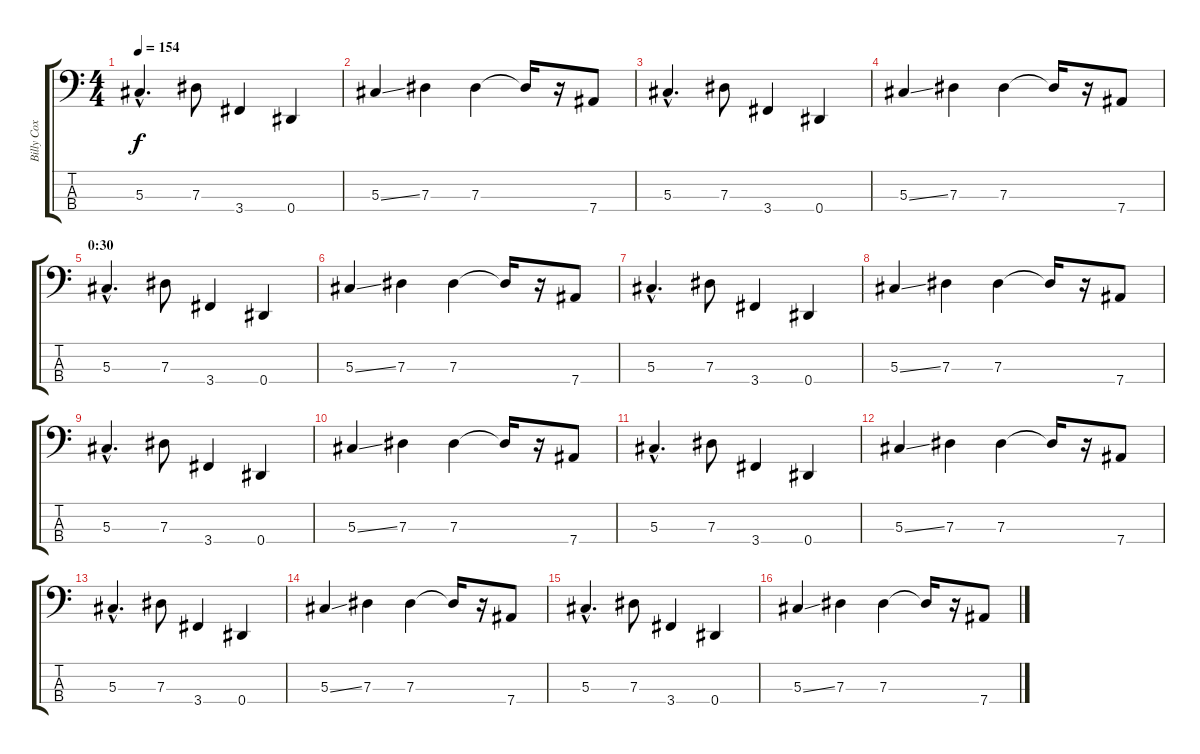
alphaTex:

\track ("Billy Cox" "Billy Cox") {instrument electricbassfinger}
\staff {score tabs}
\tuning (Gb2 Db2 Ab1 Eb1) {hide}
\ts (4 4)
\tempo 154
\clef f4
\ks c
5.3{hac}.4{d dy f} 7.3.8 3.4.4 0.4.4 |
5.3{ss}.4 7.3.4 7.3.4 7.3{t}.16 r.16 7.4.8 |
5.3{hac}.4{d} 7.3.8 3.4.4 0.4.4 |
5.3{ss}.4 7.3.4 7.3.4 7.3{t}.16 r.16 7.4.8 |
\section ("" "0:30")
5.3{hac}.4{d} 7.3.8 3.4.4 0.4.4 |
5.3{ss}.4 7.3.4 7.3.4 7.3{t}.16 r.16 7.4.8 |
5.3{hac}.4{d} 7.3.8 3.4.4 0.4.4 |
5.3{ss}.4 7.3.4 7.3.4 7.3{t}.16 r.16 7.4.8 |
5.3{hac}.4{d} 7.3.8 3.4.4 0.4.4 |
5.3{ss}.4 7.3.4 7.3.4 7.3{t}.16 r.16 7.4.8 |
5.3{hac}.4{d} 7.3.8 3.4.4 0.4.4 |
5.3{ss}.4 7.3.4 7.3.4 7.3{t}.16 r.16 7.4.8 |
5.3{hac}.4{d} 7.3.8 3.4.4 0.4.4 |
5.3{ss}.4 7.3.4 7.3.4 7.3{t}.16 r.16 7.4.8 |
5.3{hac}.4{d} 7.3.8 3.4.4 0.4.4 |
5.3{ss}.4 7.3.4 7.3.4 7.3{t}.16 r.16 7.4.8
